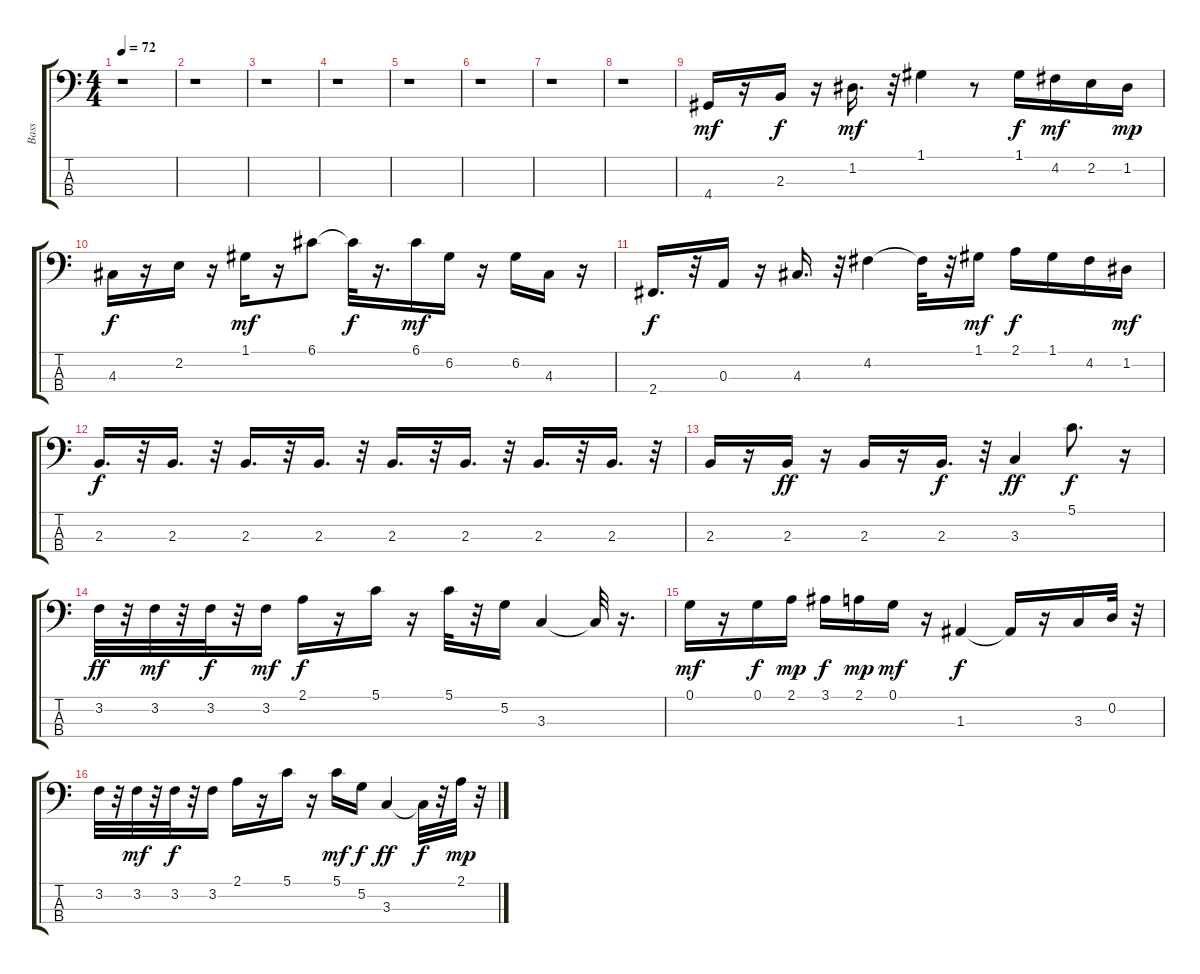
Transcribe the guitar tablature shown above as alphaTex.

\track ("Bass" "Bass") {instrument fretlessbass}
\staff {score tabs}
\tuning (G2 D2 A1 E1) {hide}
\ts (4 4)
\tempo 72
\clef f4
\ks c
r.1{dy f} |
r.1 |
r.1 |
r.1 |
r.1 |
r.1 |
r.1 |
r.1 |
4.4.16{dy mf} r.16 2.3.16{dy f} r.16 1.2.16{d dy mf} r.32 1.1.4 r.8 1.1.16{dy f} 4.2.16{dy mf} 2.2.16 1.2.16{dy mp} |
4.3.16{dy f} r.16 2.2.16 r.16 1.1.16{dy mf} r.16 6.1.8 6.1{t}.32{dy f} r.16{d} 6.1.16{dy mf} 6.2.16 r.16 6.2.16 4.3.16 r.16 |
2.4.16{d dy f} r.32 0.3.16 r.16 4.3.16{d} r.32 4.2.4 4.2{t}.32 r.32 1.1.16{dy mf} 2.1.16{dy f} 1.1.16 4.2.16 1.2.16{dy mf} |
2.3.16{d dy f} r.32 2.3.16{d} r.32 2.3.16{d} r.32 2.3.16{d} r.32 2.3.16{d} r.32 2.3.16{d} r.32 2.3.16{d} r.32 2.3.16{d} r.32 |
2.3.16 r.16 2.3.16{dy ff} r.16 2.3.16 r.16 2.3.16{d dy f} r.32 3.3.4{dy ff} 5.1.8{d dy f} r.16 |
3.2.32{dy ff} r.32 3.2.32{dy mf} r.32 3.2.32{dy f} r.32 3.2.16{dy mf} 2.1.16{dy f} r.16 5.1.16 r.16 5.1.32 r.32 5.2.16 3.3.4 3.3{t}.32 r.16{d} |
0.1.16{dy mf} r.16 0.1.16{dy f} 2.1.16{dy mp} 3.1.16{dy f} 2.1.16{dy mp} 0.1.16{dy mf} r.16 1.3.4{dy f} 1.3{t}.16 r.16 3.3.16 0.2.32 r.32 |
3.2.32 r.32 3.2.32{dy mf} r.32 3.2.32{dy f} r.32 3.2.16 2.1.16 r.16 5.1.16 r.16 5.1.16{dy mf} 5.2.16{dy f} 3.3.4{dy ff} 3.3{t}.32{dy f} r.32 2.1.32{dy mp} r.32
